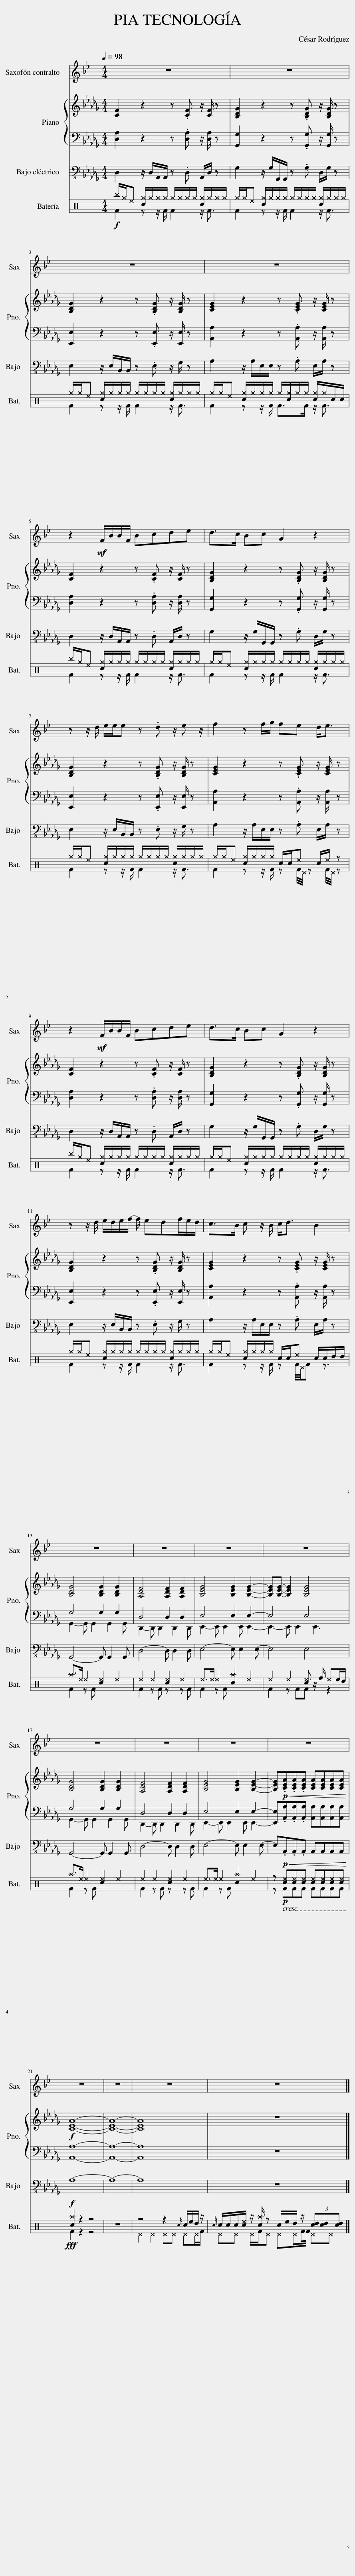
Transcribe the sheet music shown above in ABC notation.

X:1
%%score 1 { 2 | ( 3 4 ) } 5 ( 6 7 )
L:1/8
Q:1/4=98
M:4/4
I:linebreak $
K:Db
V:1 treble transpose=-9
V:2 treble
V:3 bass
V:4 bass
V:5 bass-8
V:6 perc
K:none
V:7 perc
K:none
V:1
[K:Bb] z8 | z8 |$ z8 | z8 |$ z2!mf! F/B/B/F/ Bcde | %5
 d>c Bc G2 z2 |$ z z/ d/ e/e/e z .d z/ e z/ | f2 z f/g/ fe d<e |$ z2!mf! F/B/B/F/ Bcde | d>c Bc G2 z2 |$ %10
 z z/ d/ e/d/e/f/- f/ edf/e/d/ | c>B c z/ B/ c<d B2 |$ z8 | z8 | z8 | %15
 z8 |$ z8 | z8 | z8 | z8 |$ %20
 z8 | z8 | z8 | z8 |] %24
V:2
 [CF]2 z2 z .[CF] z/ [CF]/ z | [B,DG]2 z2 z .[B,DG] z/ [B,DG]/ z |$ [B,DG]2 z2 z .[B,DG] z/ [B,DG]/ z | [CEG]2 z2 z .[CEG] z/ [CEG]/ z |$ [CF]2 z2 z .[CF] z/ [CF]/ z | %5
 [B,DG]2 z2 z .[B,DG] z/ [B,DG]/ z |$ [B,DG]2 z2 z .[B,DG] z/ [B,DG]/ z | [CEG]2 z2 z .[CEG] z/ [CEG]/ z |$ [CF]2 z2 z .[CF] z/ [CF]/ z | [B,DG]2 z2 z .[B,DG] z/ [B,DG]/ z |$ %10
 [B,DG]2 z2 z .[B,DG] z/ [B,DG]/ z | [CEG]2 z2 z .[CEG] z/ [CEG]/ z |$ [B,DG]4 [B,DG]2 [B,DG]2 | [A,DF]4 [A,DF]2 [A,DF]2 | [B,EG]4 [B,EG]2 [B,EG]2- | %15
 [B,EG][B,EG]- [B,EG]2 [B,EG]4 |$ [B,DG]4 [B,DG]2 [B,DG]2 | [A,DF]4 [A,DF]2 [A,DF]2 | [B,EG]4 [B,EG]2 [B,EG]2- | [B,EG]!p!!<(!.[CEA].[CEA].[CEA] [CEA][CEA][CEA][CEA]!<)! |$ %20
!f! [CEA]8- | [CEA]8- | [CEA]8 | z8 |] %24
V:3
 [D,A,]2 z2 z .[D,A,] z/ [D,A,]/ z | [G,,G,]2 z2 z .[G,,G,] z/ [G,,G,]/ z |$ [E,,E,]2 z2 z .[E,,E,] z/ [E,,E,]/ z | [A,,A,]2 z2 z .[A,,A,] z/ [A,,A,]/ z |$ [D,A,]2 z2 z .[D,A,] z/ [D,A,]/ z | %5
 [G,,G,]2 z2 z .[G,,G,] z/ [G,,G,]/ z |$ [E,,E,]2 z2 z .[E,,E,] z/ [E,,E,]/ z | [A,,A,]2 z2 z .[A,,A,] z/ [A,,A,]/ z |$ [D,A,]2 z2 z .[D,A,] z/ [D,A,]/ z | [G,,G,]2 z2 z .[G,,G,] z/ [G,,G,]/ z |$ %10
 [E,,E,]2 z2 z .[E,,E,] z/ [E,,E,]/ z | [A,,A,]2 z2 z .[A,,A,] z/ [A,,A,]/ z |$ G,4 G,2 G,2 | D,4 D,2 D,2 | E,4 E,2 E,2- | %15
 E,4 E,4 |$ G,4 G,2 G,2 | D,4 D,2 D,2 | E,4 E,2 E,2- | [E,,E,].[A,,A,].[A,,A,].[A,,A,] [A,,A,][A,,A,][A,,A,][A,,A,] |$ %20
 [A,,A,]8- | [A,,A,]8- | [A,,A,]8 | z8 |] %24
V:4
 x8 | x8 |$ x8 | x8 |$ x8 | %5
 x8 |$ x8 | x8 |$ x8 | x8 |$ %10
 x8 | x8 |$ G,,2- G,, G,,2 G,,2 G,, | D,,2- D,, D,,2 D,,2 D,, | E,,2- E,, E,,2 E,, E,,2- | %15
 E,,2- E,, E,,2 E,,3 |$ G,,2- G,, G,,2 G,,2 G,, | D,,2- D,, D,,2 D,,2 D,, | E,,2- E,, E,,2 E,, E,,2- | x8 |$ %20
 x8 | x8 | x8 | x8 |] %24
V:5
 D,2 z/ D,/A,,/A,,/ z .D, A,,/D,/ z | G,2 z/ G,/G,,/G,,/ z .G, D,/G,/ z |$ E,2 z/ E,/B,,/B,,/ z .E, z/ G,/ z | A,2 z/ A,/E,/E,/ z .A, E,/A,/ z |$ D,2 z/ D,/A,,/A,,/ z .D, A,,/D,/ z | %5
 G,2 z/ G,/G,,/G,,/ z .G, D,/G,/ z |$ E,2 z/ E,/B,,/B,,/ z .E, z/ G,/ z | A,2 z/ A,/E,/E,/ z .A, E,/A,/ z |$ D,2 z/ D,/A,,/A,,/ z .D, A,,/D,/ z | G,2 z/ G,/G,,/G,,/ z .G, D,/G,/ z |$ %10
 E,2 z/ E,/B,,/B,,/ z .E, z/ G,/ z | A,2 z/ A,/E,/E,/ z .A, E,/A,/ z |$ G,,4- G,, G,,2 G,, | D,4- D, D,2 D, | E,4- E, E,2 E,- | %15
 E,4 E,4 |$ G,,4- G,, G,,2 G,, | D,4- D, D,2 D, | E,4- E, E,2 E,- | E,!p!!<(!.A,,.A,,.A,, A,,A,,A,,A,,!<)! |$ %20
!f! A,8- | A,8- | A,8 | z8 |] %24
V:6
[K:C]!f! ^b/^g/^e [c^g]/^g/^g/^g/ ^g/^g/^g/^g/ [c^g]/^g/^g/^g/ | ^g/^g/^e [c^g]/^g/^g/^g/ ^g/^g/^g/^g/ [c^g]/^g/^g/^g/ |$ ^g/^g/^e [c^g]/^g/^g/^g/ ^g/^g/^g/^g/ [c^g]/^g/^g/^g/ | ^g/^g/^e [c^g]/^g/^g/^g/ ^g/[c^g]/^g/^g/ [c^g]/^g/c/c/ |$ ^b/^g/^e [c^g]/^g/^g/^g/ ^g/^g/^g/^g/ [c^g]/^g/^g/^g/ | %5
 ^g/^g/^e [c^g]/^g/^g/^g/ ^g/^g/^g/^g/ [c^g]/^g/^g/^g/ |$ ^g/^g/^e [c^g]/^g/^g/^g/ ^g/^g/^g/^g/ [c^g]/^g/^g/^g/ | ^g/^g/^e [c^g]/^g/^g/^g/ c/c/^e c/^e/ z |$ ^b/^g/^e [c^g]/^g/^g/^g/ ^g/^g/^g/^g/ [c^g]/^g/^g/^g/ | ^g/^g/^e [c^g]/^g/^g/^g/ ^g/^g/^g/^g/ [c^g]/^g/^g/^g/ |$ %10
 ^g/^g/^e [c^g]/^g/^g/^g/ ^g/^g/^g/^g/ [c^g]/^g/^g/^g/ | ^g/^g/^e [c^g]/^g/^g/^g/ c/c/^e c/c/d/d/ |$ ^a>^e ^e2 [c^e]2 ^e2 | ^e2 ^e2 [c^e]2 ^e2 | ^e>^e ^e2 [c^a]2 ^e2 | %15
 ^e2 ^e2 [c^e] z/ f/ ^ee/d/ |$ ^a>^e ^e2 [c^e]2 ^e2 | ^e2 ^e2 [c^e]2 ^e2 | ^e>^e ^e2 [c^a]2 ^e2 | z!p! [c^e][c^e][c^e] [c^e][c^e][c^e][c^e] |$ %20
!fff! [c^a]2 z2 z4 | z8 | z4 z2{c} c/e/d/ z/ |{c} c/c/c/[c^e]/ z/ [c^a]/ z c/e/d/ z/ (3[cd][cd][cd] |] %24
V:7
[K:C] F2 z z/ F/ F2 z/ F3/2 | F2 z z/ F/ F2 z/ F3/2 |$ F2 z z/ F/ F2 z/ F3/2 | F2 z z/ F/ F>F z/ F3/2 |$ F2 z z/ F/ F2 z/ F3/2 | %5
 F2 z z/ F/ F2 z/ F3/2 |$ F2 z z/ F/ F2 z/ F3/2 | F2 z z/ F/ z F/4^D/4 z F/4^D/4 z |$ F2 z z/ F/ F2 z/ F3/2 | F2 z z/ F/ F2 z/ F3/2 |$ %10
 F2 z z/ F/ F2 z/ F3/2 | F2 z z/ F/ z F/4^D/4F z3/2 |$ F2 z F x4 | F2 z F z x z F | F2 z F x4 | %15
 F2 z FF x z2 |$ F2 z F x4 | F2 z F z x z F | F2 z F x4 | z FFF FFFF |$ %20
 F2 z2 z4 | x8 | ^D2 ^D2 ^D^D ^D^D/F/ | ^D^D ^D/F/^D ^D^D/F/4F/4 ^D^D |] %24
